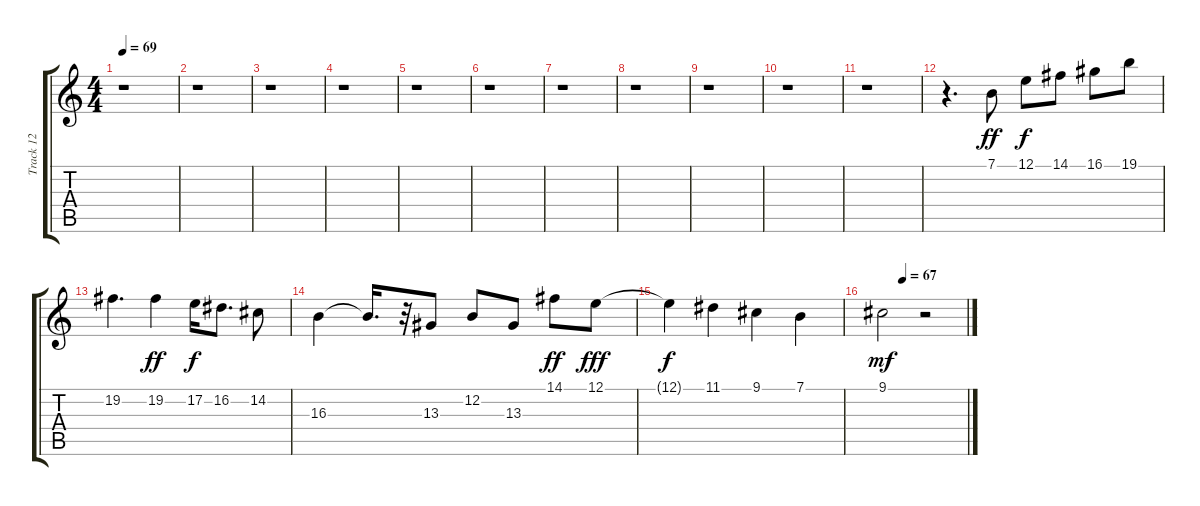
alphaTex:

\track ("Track 12" "Track 12") {instrument sopranosax}
\staff {score tabs}
\tuning (E4 B3 G3 D3 A2 E2) {hide}
\ts (4 4)
\tempo 69
\clef g2
\ks c
r.1{dy mp} |
r.1 |
r.1 |
r.1 |
r.1 |
r.1 |
r.1 |
r.1 |
r.1 |
r.1 |
r.1 |
r.4{d} 7.1.8{dy ff} 12.1.8{dy f} 14.1.8 16.1.8 19.1.8 |
19.2.4{d} 19.2.4{dy ff} 17.2.16{dy f} 16.2.8{d} 14.2.8 |
16.3.4 16.3{t}.16{d} r.32 13.3.8 12.2.8 13.3.8 14.1.8{dy ff} 12.1.8{dy fff} |
12.1{t}.4{dy f} 11.1.4 9.1.4 7.1.4 |
\tempo (67 0.25)
9.1.2{dy mf} r.2
